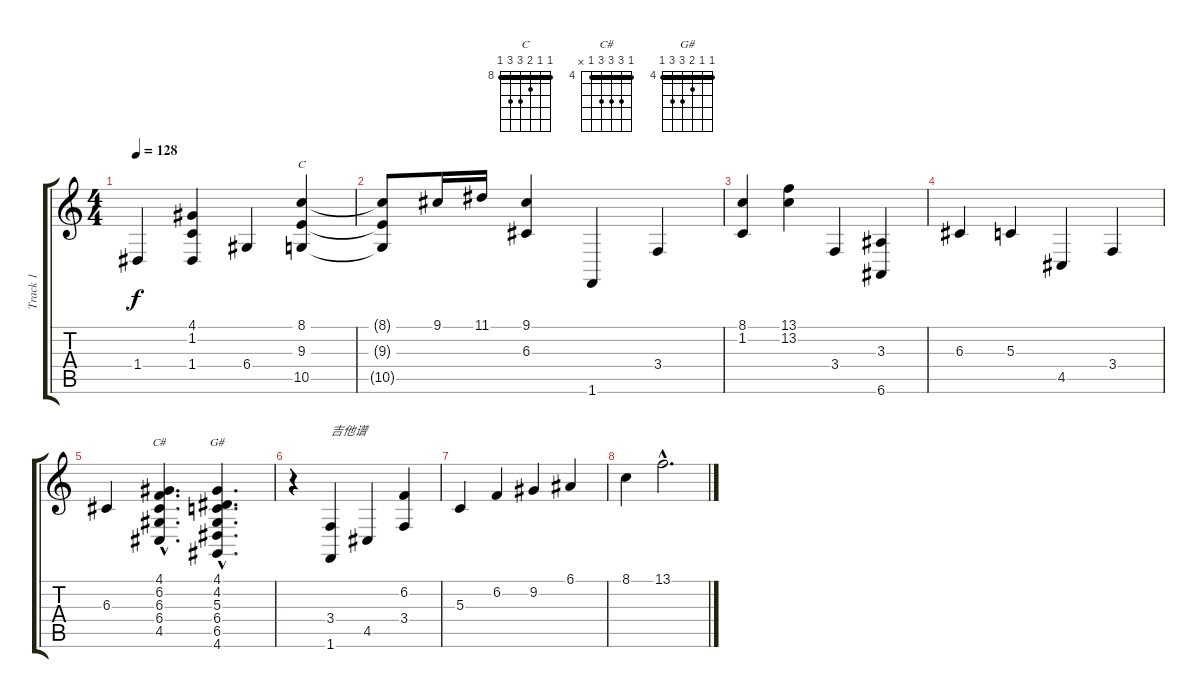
\track ("Track 1" "Track 1") {instrument acousticgrandpiano}
\staff {score tabs}
\tuning (E4 B3 G3 D3 A2 E2) {hide}
\chord ("C" 8 8 9 10 10 8) {firstfret 8 barre 8}
\chord ("C#" 4 6 6 6 4 x) {firstfret 4 barre 4}
\chord ("G#" 4 4 5 6 6 4) {firstfret 4 barre 4}
\ts (4 4)
\tempo 128
\clef g2
\ks c
1.4.4{dy f volume 12} (4.1 1.2 1.4).4{volume 13} 6.4.4{volume 11} (8.1 9.3 10.5).4{ch "C"} |
(8.1{t} 9.3{t} 10.5{t}).8 9.1.16{volume 12} 11.1.16{volume 12} (9.1 6.3).4{volume 12} 1.6.4 3.4.4{volume 11} |
(8.1 1.2).4{volume 11} (13.1 13.2).4{volume 11} 3.4.4 (3.3 6.6).4{volume 7} |
6.3.4 5.3.4{volume 8} 4.5.4 3.4.4{volume 8} |
6.3.4 (4.1{hac} 6.2{hac} 6.3{hac} 6.4{hac} 4.5{hac}).4{d ch "C#" volume 6} (4.1{hac} 4.2{hac} 5.3{hac} 6.4{hac} 6.5{hac} 4.6{hac}).4{d ch "G#" volume 6} |
r.4 (3.4 1.6).4{txt "吉他谱" volume 11} 4.5.4 (6.2 3.4).4{volume 11} |
5.3.4 6.2.4{volume 12} 9.2.4 6.1.4{volume 12} |
8.1.4 13.1{hac}.2{d volume 14}
